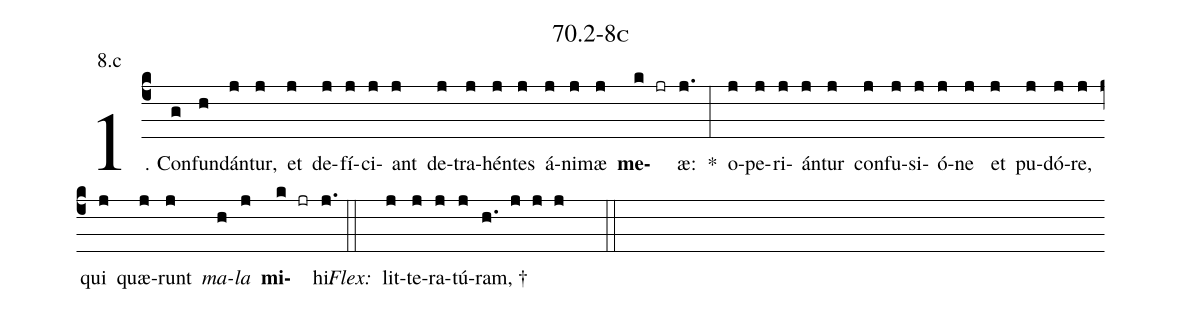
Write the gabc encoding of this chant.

name: 70.2-8c;
annotation: 8.c;
%%
(c4)1. Con(g)fun(h)dán(j)tur,(j) et(j) de(j)fí(j)ci(j)ant(j) de(j)tra(j)hén(j)tes(j) á(j)ni(j)mæ(j) <b>me</b>(k jr)æ:(j.) *(:) o(j)pe(j)ri(j)án(j)tur(j) con(j)fu(j)si(j)ó(j)ne(j) et(j) pu(j)dó(j)re,(j) qui(j) quæ(j)runt(j) <i>ma</i>(h)<i>la</i>(j) <b>mi</b>(k jr)hi.(j.) (::)
<i>Flex:</i>()  lit(j)te(j)ra(j)tú(j)ram, †(h. j j j  ::)
